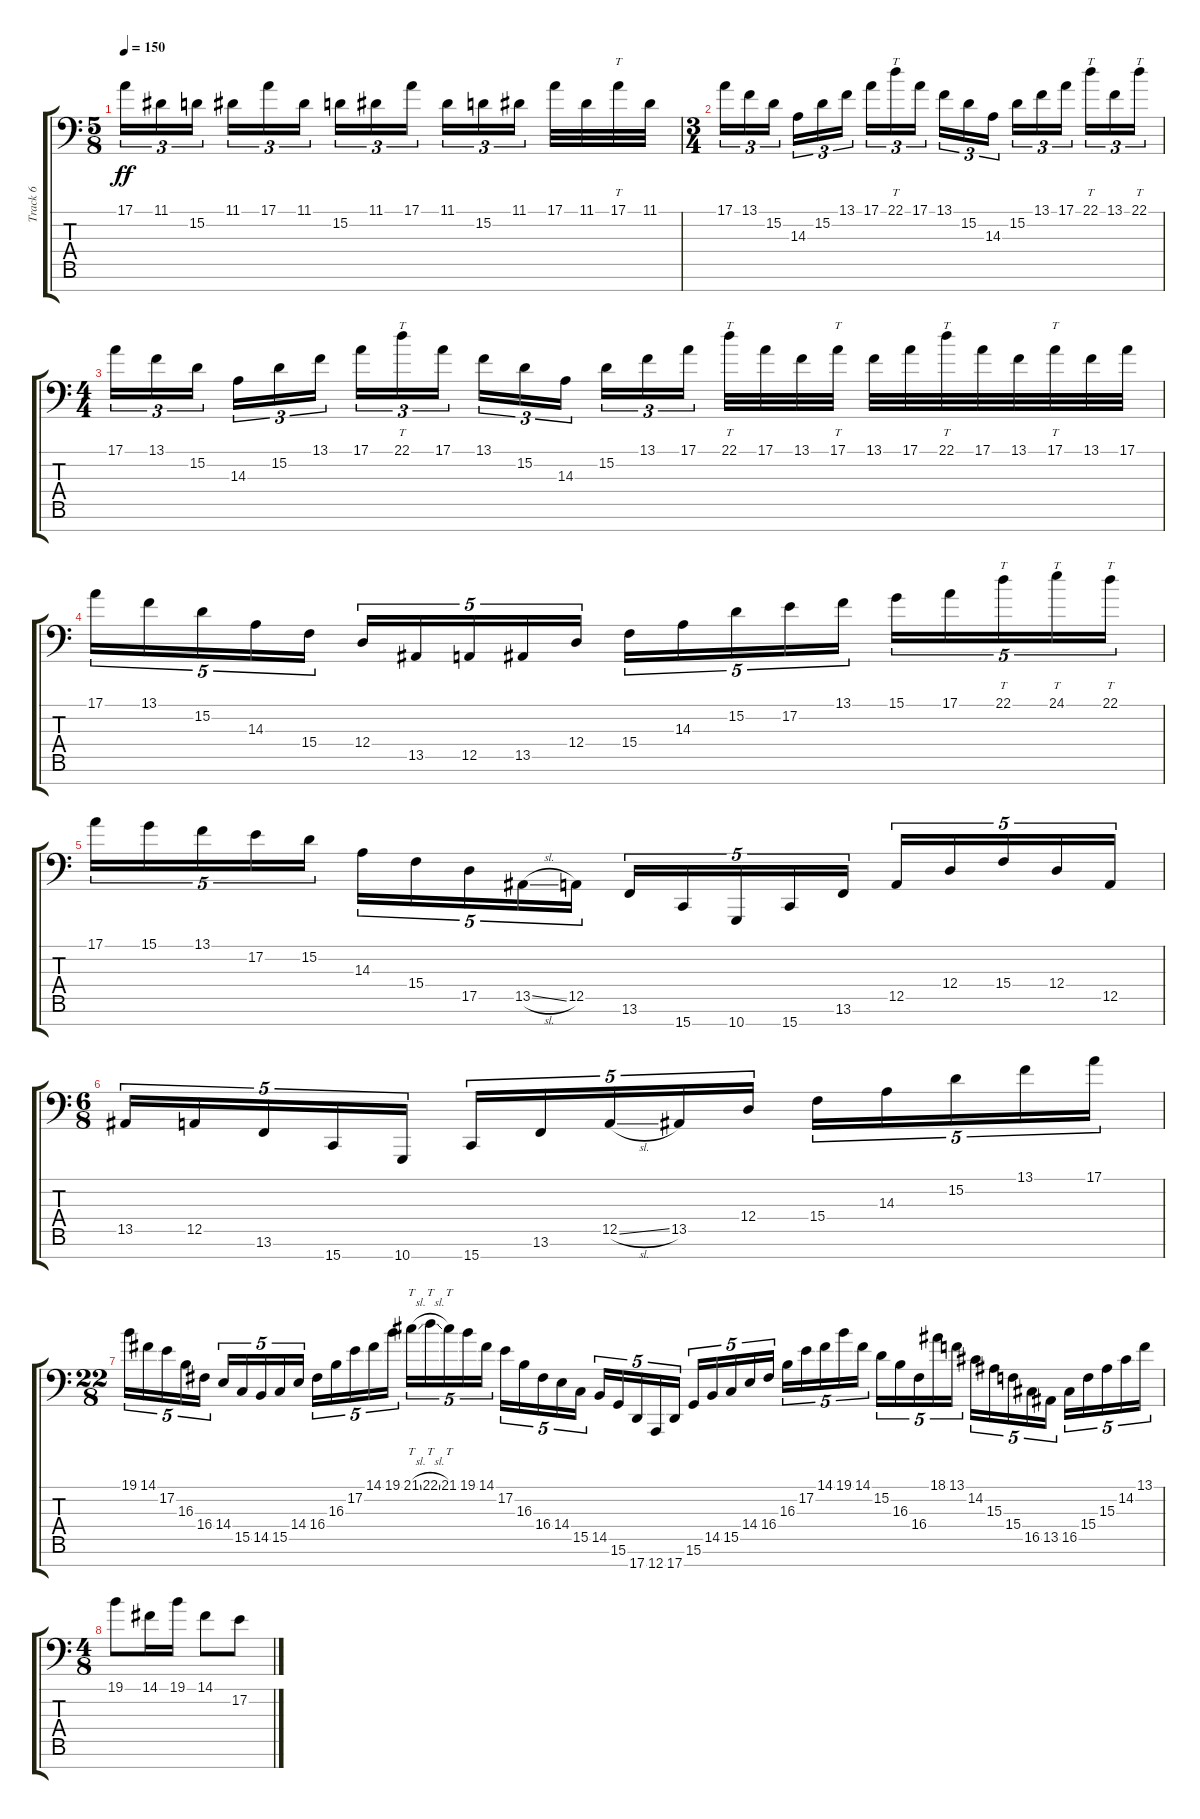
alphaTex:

\track ("Track 6" "Track 6") {instrument acousticgrandpiano}
\staff {score tabs}
\tuning (E3 B2 G2 D2 A1 E1 A0) {hide}
\ts (5 8)
\tempo 150
\clef f4
\ks c
17.1.16{tu (3 2) dy ff} 11.1.16{tu (3 2)} 15.2.16{tu (3 2)} 11.1.16{tu (3 2)} 17.1.16{tu (3 2)} 11.1.16{tu (3 2)} 15.2.16{tu (3 2)} 11.1.16{tu (3 2)} 17.1.16{tu (3 2)} 11.1.16{tu (3 2)} 15.2.16{tu (3 2)} 11.1.16{tu (3 2)} 17.1.32 11.1.32 17.1.32{tt} 11.1.32 |
\ts (3 4)
17.1.16{tu (3 2)} 13.1.16{tu (3 2)} 15.2.16{tu (3 2) beam splitsecondary} 14.3.16{tu (3 2)} 15.2.16{tu (3 2)} 13.1.16{tu (3 2)} 17.1.16{tu (3 2)} 22.1.16{tt tu (3 2)} 17.1.16{tu (3 2) beam splitsecondary} 13.1.16{tu (3 2)} 15.2.16{tu (3 2)} 14.3.16{tu (3 2)} 15.2.16{tu (3 2)} 13.1.16{tu (3 2)} 17.1.16{tu (3 2) beam splitsecondary} 22.1.16{tt tu (3 2)} 13.1.16{tu (3 2)} 22.1.16{tt tu (3 2)} |
\ts (4 4)
17.1.16{tu (3 2)} 13.1.16{tu (3 2)} 15.2.16{tu (3 2) beam splitsecondary} 14.3.16{tu (3 2)} 15.2.16{tu (3 2)} 13.1.16{tu (3 2)} 17.1.16{tu (3 2)} 22.1.16{tt tu (3 2)} 17.1.16{tu (3 2) beam splitsecondary} 13.1.16{tu (3 2)} 15.2.16{tu (3 2)} 14.3.16{tu (3 2)} 15.2.16{tu (3 2)} 13.1.16{tu (3 2)} 17.1.16{tu (3 2) beam splitsecondary} 22.1.32{tt} 17.1.32 13.1.32 17.1.32{tt} 13.1.32 17.1.32 22.1.32{tt} 17.1.32 13.1.32 17.1.32{tt} 13.1.32 17.1.32 |
17.1.16{tu (5 4)} 13.1.16{tu (5 4)} 15.2.16{tu (5 4)} 14.3.16{tu (5 4)} 15.4.16{tu (5 4)} 12.4.16{tu (5 4)} 13.5.16{tu (5 4)} 12.5.16{tu (5 4)} 13.5.16{tu (5 4)} 12.4.16{tu (5 4)} 15.4.16{tu (5 4)} 14.3.16{tu (5 4)} 15.2.16{tu (5 4)} 17.2.16{tu (5 4)} 13.1.16{tu (5 4)} 15.1.16{tu (5 4)} 17.1.16{tu (5 4)} 22.1.16{tt tu (5 4)} 24.1.16{tt tu (5 4)} 22.1.16{tt tu (5 4)} |
17.1.16{tu (5 4)} 15.1.16{tu (5 4)} 13.1.16{tu (5 4)} 17.2.16{tu (5 4)} 15.2.16{tu (5 4)} 14.3.16{tu (5 4)} 15.4.16{tu (5 4)} 17.5.16{tu (5 4)} 13.5{sl}.16{tu (5 4)} 12.5.16{tu (5 4)} 13.6.16{tu (5 4)} 15.7.16{tu (5 4)} 10.7.16{tu (5 4)} 15.7.16{tu (5 4)} 13.6.16{tu (5 4)} 12.5.16{tu (5 4)} 12.4.16{tu (5 4)} 15.4.16{tu (5 4)} 12.4.16{tu (5 4)} 12.5.16{tu (5 4)} |
\ts (6 8)
13.5.16{tu (5 4)} 12.5.16{tu (5 4)} 13.6.16{tu (5 4)} 15.7.16{tu (5 4)} 10.7.16{tu (5 4) beam splitsecondary} 15.7.16{tu (5 4)} 13.6.16{tu (5 4)} 12.5{sl}.16{tu (5 4)} 13.5.16{tu (5 4)} 12.4.16{tu (5 4) beam splitsecondary} 15.4.16{tu (5 4)} 14.3.16{tu (5 4)} 15.2.16{tu (5 4)} 13.1.16{tu (5 4)} 17.1.16{tu (5 4)} |
\ts (22 8)
19.1.16{tu (5 4)} 14.1.16{tu (5 4)} 17.2.16{tu (5 4)} 16.3.16{tu (5 4)} 16.4.16{tu (5 4)} 14.4.16{tu (5 4)} 15.5.16{tu (5 4)} 14.5.16{tu (5 4)} 15.5.16{tu (5 4)} 14.4.16{tu (5 4)} 16.4.16{tu (5 4)} 16.3.16{tu (5 4)} 17.2.16{tu (5 4)} 14.1.16{tu (5 4)} 19.1.16{tu (5 4)} 21.1{sl}.16{tt tu (5 4)} 22.1{sl}.16{tt tu (5 4)} 21.1.16{tt tu (5 4)} 19.1.16{tu (5 4)} 14.1.16{tu (5 4)} 17.2.16{tu (5 4)} 16.3.16{tu (5 4)} 16.4.16{tu (5 4)} 14.4.16{tu (5 4)} 15.5.16{tu (5 4)} 14.5.16{tu (5 4)} 15.6.16{tu (5 4)} 17.7.16{tu (5 4)} 12.7.16{tu (5 4)} 17.7.16{tu (5 4)} 15.6.16{tu (5 4)} 14.5.16{tu (5 4)} 15.5.16{tu (5 4)} 14.4.16{tu (5 4)} 16.4.16{tu (5 4)} 16.3.16{tu (5 4)} 17.2.16{tu (5 4)} 14.1.16{tu (5 4)} 19.1.16{tu (5 4)} 14.1.16{tu (5 4)} 15.2.16{tu (5 4)} 16.3.16{tu (5 4)} 16.4.16{tu (5 4)} 18.1.16{tu (5 4)} 13.1.16{tu (5 4)} 14.2.16{tu (5 4)} 15.3.16{tu (5 4)} 15.4.16{tu (5 4)} 16.5.16{tu (5 4)} 13.5.16{tu (5 4)} 16.5.16{tu (5 4)} 15.4.16{tu (5 4)} 15.3.16{tu (5 4)} 14.2.16{tu (5 4)} 13.1.16{tu (5 4)} |
\ts (4 8)
19.1.8 14.1.16 19.1.16 14.1.8 17.2.8
